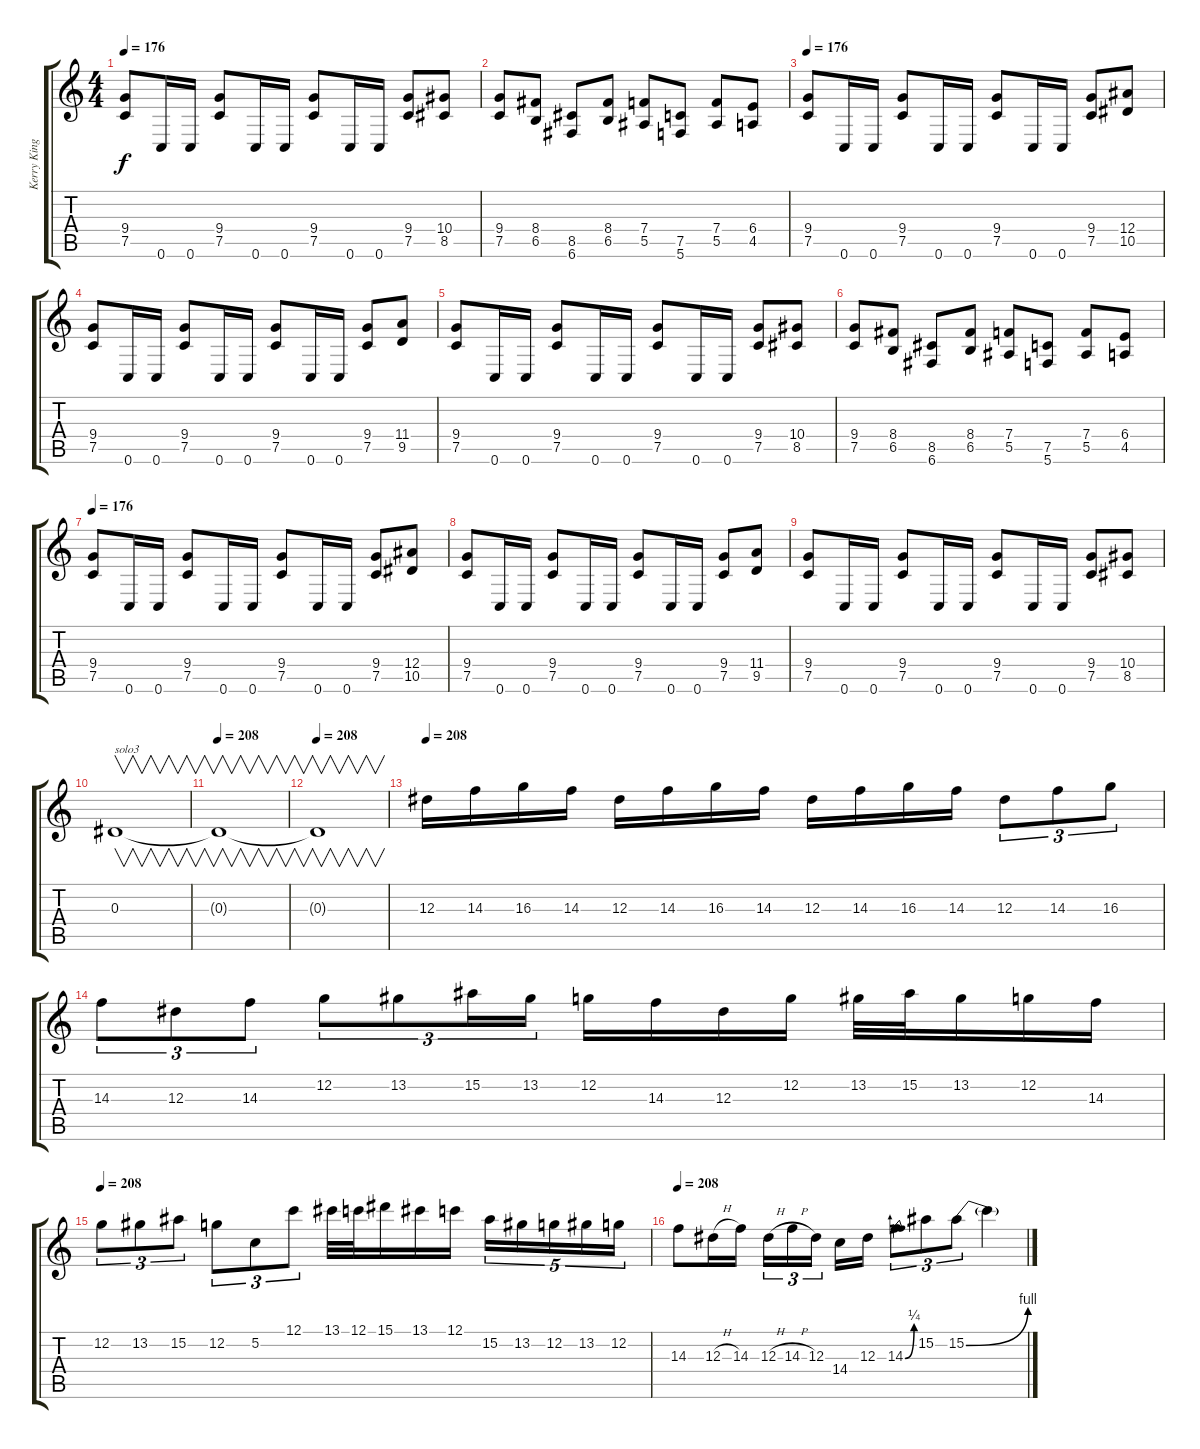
\track ("Kerry King" "Kerry King") {instrument distortionguitar}
\staff {score tabs}
\tuning (C4 G3 Eb3 Bb2 F2 C2) {hide}
\ts (4 4)
\tempo 176
\clef g2
\ks c
(9.4 7.5).8{dy f} 0.6.16 0.6.16 (9.4 7.5).8 0.6.16 0.6.16 (9.4 7.5).8 0.6.16 0.6.16 (9.4 7.5).8 (10.4 8.5).8 |
(9.4 7.5).8 (8.4 6.5).8 (8.5 6.6).8 (8.4 6.5).8 (7.4 5.5).8 (7.5 5.6).8 (7.4 5.5).8 (6.4 4.5).8 |
\tempo 176
(9.4 7.5).8 0.6.16 0.6.16 (9.4 7.5).8 0.6.16 0.6.16 (9.4 7.5).8 0.6.16 0.6.16 (9.4 7.5).8 (12.4 10.5).8 |
(9.4 7.5).8 0.6.16 0.6.16 (9.4 7.5).8 0.6.16 0.6.16 (9.4 7.5).8 0.6.16 0.6.16 (9.4 7.5).8 (11.4 9.5).8 |
(9.4 7.5).8 0.6.16 0.6.16 (9.4 7.5).8 0.6.16 0.6.16 (9.4 7.5).8 0.6.16 0.6.16 (9.4 7.5).8 (10.4 8.5).8 |
(9.4 7.5).8 (8.4 6.5).8 (8.5 6.6).8 (8.4 6.5).8 (7.4 5.5).8 (7.5 5.6).8 (7.4 5.5).8 (6.4 4.5).8 |
\tempo 176
(9.4 7.5).8 0.6.16 0.6.16 (9.4 7.5).8 0.6.16 0.6.16 (9.4 7.5).8 0.6.16 0.6.16 (9.4 7.5).8 (12.4 10.5).8 |
(9.4 7.5).8 0.6.16 0.6.16 (9.4 7.5).8 0.6.16 0.6.16 (9.4 7.5).8 0.6.16 0.6.16 (9.4 7.5).8 (11.4 9.5).8 |
(9.4 7.5).8 0.6.16 0.6.16 (9.4 7.5).8 0.6.16 0.6.16 (9.4 7.5).8 0.6.16 0.6.16 (9.4 7.5).8 (10.4 8.5).8 |
0.3.1{v txt "solo3"} |
\tempo 208
0.3{t}.1{v} |
\tempo 208
0.3{t}.1{v} |
\tempo 208
12.3.16 14.3.16 16.3.16 14.3.16 12.3.16 14.3.16 16.3.16 14.3.16 12.3.16 14.3.16 16.3.16 14.3.16 12.3.8{tu (3 2)} 14.3.8{tu (3 2)} 16.3.8{tu (3 2)} |
14.3.8{tu (3 2)} 12.3.8{tu (3 2)} 14.3.8{tu (3 2)} 12.2.8{tu (3 2)} 13.2.8{tu (3 2)} 15.2.16{tu (3 2)} 13.2.16{tu (3 2)} 12.2.16 14.3.16 12.3.16 12.2.16 13.2.32 15.2.32 13.2.16 12.2.16 14.3.16 |
\tempo 208
12.2.8{tu (3 2)} 13.2.8{tu (3 2)} 15.2.8{tu (3 2)} 12.2.8{tu (3 2)} 5.2.8{tu (3 2)} 12.1.8{tu (3 2)} 13.1.32 12.1.32 15.1.16 13.1.16 12.1.16 15.2.16{tu (5 4)} 13.2.16{tu (5 4)} 12.2.16{tu (5 4)} 13.2.16{tu (5 4)} 12.2.16{tu (5 4)} |
\tempo 208
14.3.8 12.3{h}.16 14.3.16 12.3{h}.16{tu (3 2)} 14.3{h}.16{tu (3 2)} 12.3.16{tu (3 2)} 14.4.16 12.3.16 14.3{be (bend 0 0 60 1)}.8{tu (3 2)} 15.2.8{tu (3 2)} 15.2{be (bend 0 0 60 4)}.8{tu (3 2)} 15.2{t}.4
